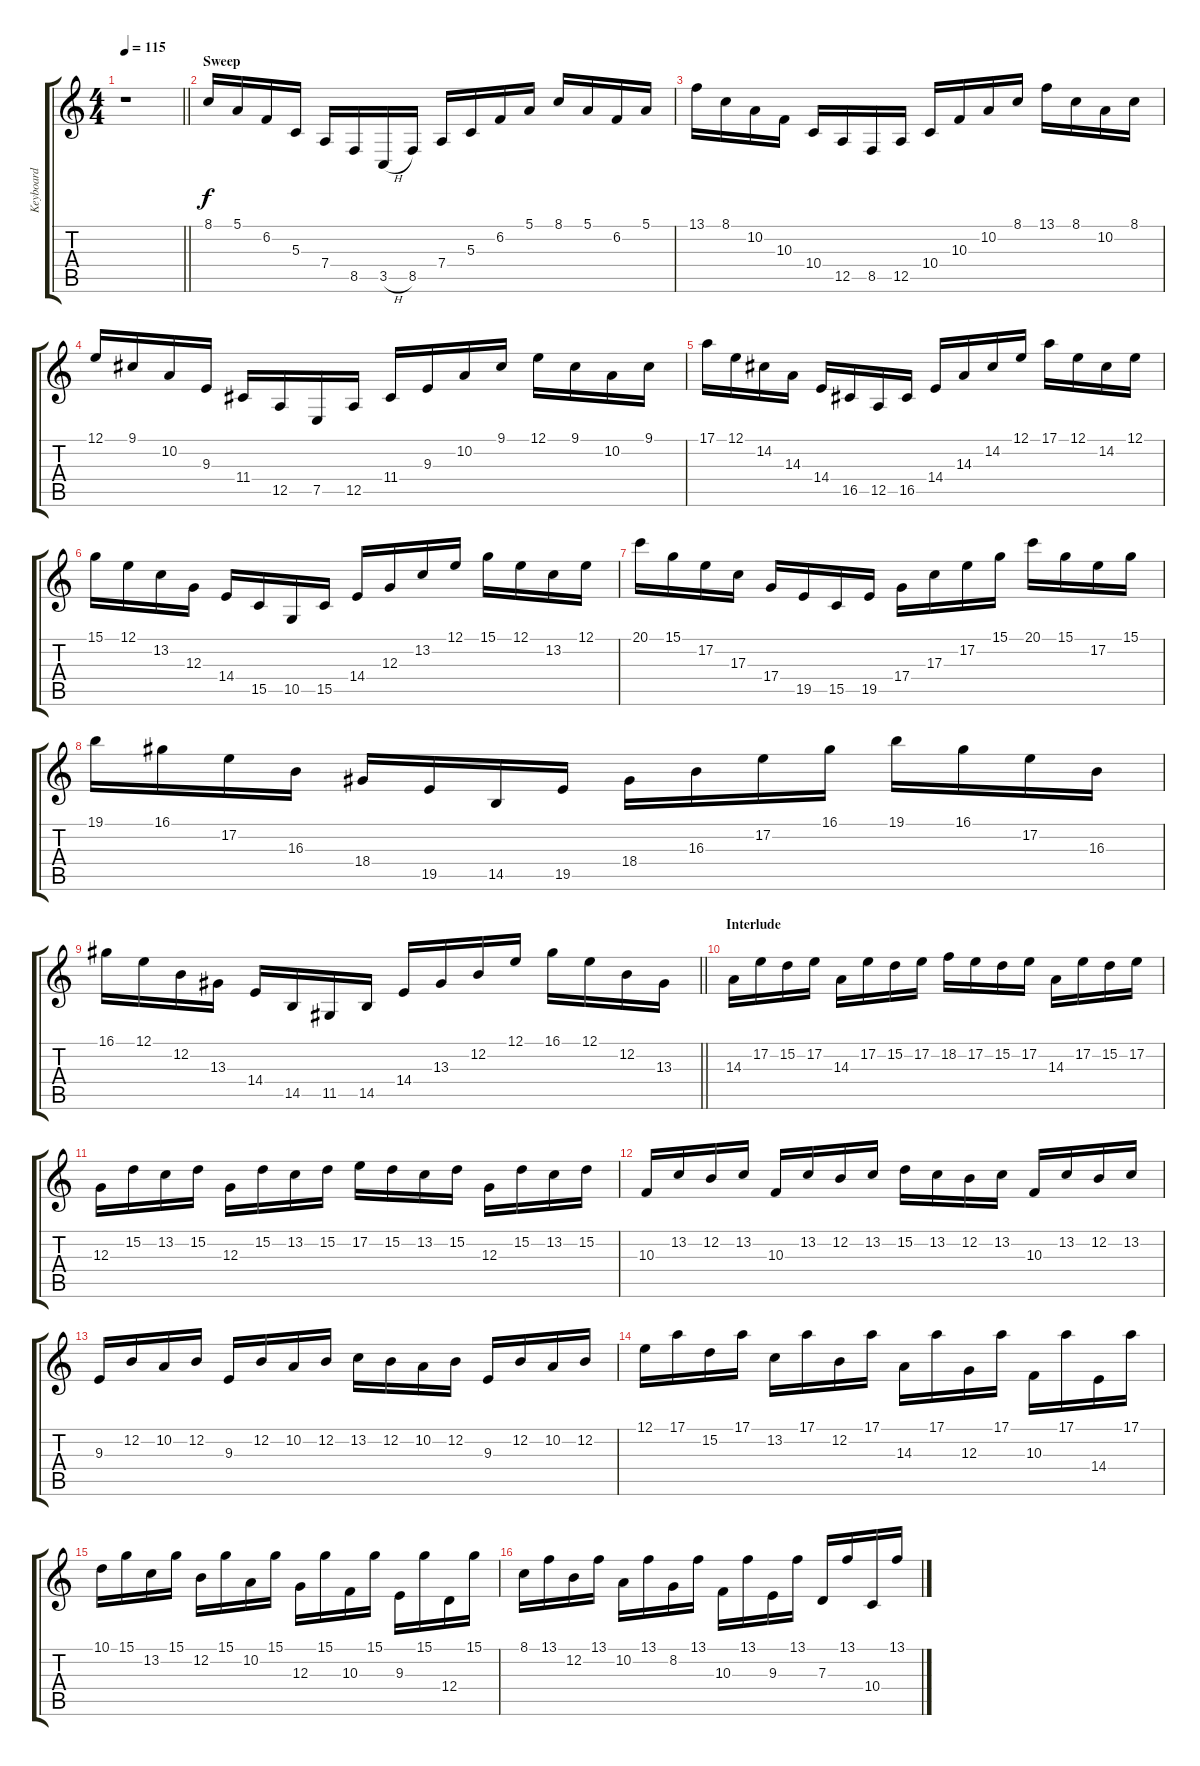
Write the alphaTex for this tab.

\track ("Keyboard" "Keyboard") {instrument harpsichord}
\staff {score tabs}
\tuning (E4 B3 G3 D3 A2 E2) {hide}
\ts (4 4)
\tempo 115
\clef g2
\barLineRight lightlight
\ks c
r.1{dy f} |
\section ("" "Sweep ")
8.1.16 5.1.16 6.2.16 5.3.16 7.4.16 8.5.16 3.5{h}.16 8.5.16 7.4.16 5.3.16 6.2.16 5.1.16 8.1.16 5.1.16 6.2.16 5.1.16 |
13.1.16 8.1.16 10.2.16 10.3.16 10.4.16 12.5.16 8.5.16 12.5.16 10.4.16 10.3.16 10.2.16 8.1.16 13.1.16 8.1.16 10.2.16 8.1.16 |
12.1.16 9.1.16 10.2.16 9.3.16 11.4.16 12.5.16 7.5.16 12.5.16 11.4.16 9.3.16 10.2.16 9.1.16 12.1.16 9.1.16 10.2.16 9.1.16 |
17.1.16 12.1.16 14.2.16 14.3.16 14.4.16 16.5.16 12.5.16 16.5.16 14.4.16 14.3.16 14.2.16 12.1.16 17.1.16 12.1.16 14.2.16 12.1.16 |
15.1.16 12.1.16 13.2.16 12.3.16 14.4.16 15.5.16 10.5.16 15.5.16 14.4.16 12.3.16 13.2.16 12.1.16 15.1.16 12.1.16 13.2.16 12.1.16 |
20.1.16 15.1.16 17.2.16 17.3.16 17.4.16 19.5.16 15.5.16 19.5.16 17.4.16 17.3.16 17.2.16 15.1.16 20.1.16 15.1.16 17.2.16 15.1.16 |
19.1.16 16.1.16 17.2.16 16.3.16 18.4.16 19.5.16 14.5.16 19.5.16 18.4.16 16.3.16 17.2.16 16.1.16 19.1.16 16.1.16 17.2.16 16.3.16 |
\barLineRight lightlight
16.1.16 12.1.16 12.2.16 13.3.16 14.4.16 14.5.16 11.5.16 14.5.16 14.4.16 13.3.16 12.2.16 12.1.16 16.1.16 12.1.16 12.2.16 13.3.16 |
\section ("" "Interlude")
14.3.16 17.2.16 15.2.16 17.2.16 14.3.16 17.2.16 15.2.16 17.2.16 18.2.16 17.2.16 15.2.16 17.2.16 14.3.16 17.2.16 15.2.16 17.2.16 |
12.3.16 15.2.16 13.2.16 15.2.16 12.3.16 15.2.16 13.2.16 15.2.16 17.2.16 15.2.16 13.2.16 15.2.16 12.3.16 15.2.16 13.2.16 15.2.16 |
10.3.16 13.2.16 12.2.16 13.2.16 10.3.16 13.2.16 12.2.16 13.2.16 15.2.16 13.2.16 12.2.16 13.2.16 10.3.16 13.2.16 12.2.16 13.2.16 |
9.3.16 12.2.16 10.2.16 12.2.16 9.3.16 12.2.16 10.2.16 12.2.16 13.2.16 12.2.16 10.2.16 12.2.16 9.3.16 12.2.16 10.2.16 12.2.16 |
12.1.16 17.1.16 15.2.16 17.1.16 13.2.16 17.1.16 12.2.16 17.1.16 14.3.16 17.1.16 12.3.16 17.1.16 10.3.16 17.1.16 14.4.16 17.1.16 |
10.1.16 15.1.16 13.2.16 15.1.16 12.2.16 15.1.16 10.2.16 15.1.16 12.3.16 15.1.16 10.3.16 15.1.16 9.3.16 15.1.16 12.4.16 15.1.16 |
8.1.16 13.1.16 12.2.16 13.1.16 10.2.16 13.1.16 8.2.16 13.1.16 10.3.16 13.1.16 9.3.16 13.1.16 7.3.16 13.1.16 10.4.16 13.1.16
